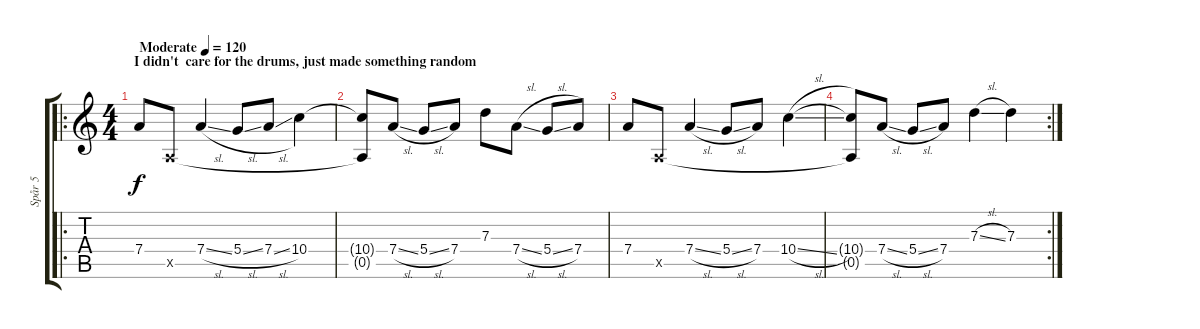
\track ("Spår 5" "Spår 5") {instrument distortionguitar}
\staff {score tabs}
\tuning (E4 B3 G3 D3 A2 E2) {hide}
\ro
\ts (4 4)
\section ("" "I didn't  care for the drums, just made something random")
\tempo (120 "Moderate")
\clef g2
\ks c
7.4.8{dy f instrument distortionguitar} 0.5{x}.8 7.4{sl}.4 5.4{sl}.8 7.4{sl}.8 10.4.4 |
(10.4{t} 0.5{t}).8 7.4{sl}.8 5.4{sl}.8 7.4.8 7.3.8 7.4{sl}.8 5.4{sl}.8 7.4.8 |
7.4.8 0.5{x}.8 7.4{sl}.4 5.4{sl}.8 7.4.8 10.4{sl}.4 |
\rc 2
(10.4{t} 0.5{t}).8 7.4{sl}.8 5.4{sl}.8 7.4.8 7.3{sl}.4 7.3.4
